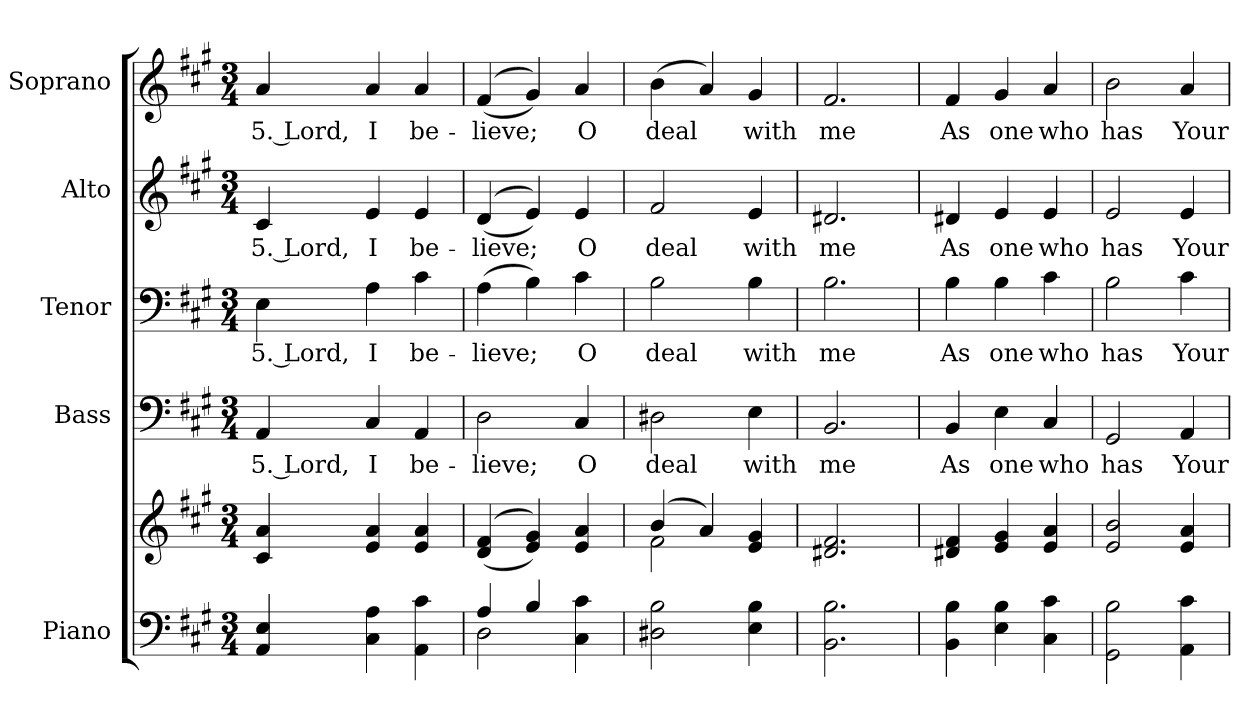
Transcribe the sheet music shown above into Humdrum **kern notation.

**kern	**kern	**kern	**text	**kern	**text	**kern	**text	**kern	**text
*part5	*part5	*part4	*part4	*part3	*part3	*part2	*part2	*part1	*part1
*staff6	*staff5	*staff4	*staff4	*staff3	*staff3	*staff2	*staff2	*staff1	*staff1
*I"Piano	*	*I"Bass	*	*I"Tenor	*	*I"Alto	*	*I"Soprano	*
*I'Pno.	*	*I'B.	*	*I'T.	*	*I'A.	*	*I'S.	*
!!LO:PB:g=z
*clefF4	*clefG2	*clefF4	*	*clefF4	*	*clefG2	*	*clefG2	*
*k[f#c#g#]	*k[f#c#g#]	*k[f#c#g#]	*	*k[f#c#g#]	*	*k[f#c#g#]	*	*k[f#c#g#]	*
*A:	*A:	*A:	*	*A:	*	*A:	*	*A:	*
*M3/4	*M3/4	*M3/4	*	*M3/4	*	*M3/4	*	*M3/4	*
*MM140	*MM140	*MM140	*	*MM140	*	*MM140	*	*MM140	*
=1	=1	=1	=1	=1	=1	=1	=1	=1	=1
!	!	!	!LO:LY:b:color=#000000	!	!	!	!	!	!
!	!	!	!	!	!LO:LY:b:color=#000000	!	!	!	!
!	!	!	!	!	!	!	!LO:LY:b:color=#000000	!	!
!	!	!	!	!	!	!	!	!	!LO:LY:b:color=#000000
4AAi/ 4Ei	4c#i/ 4ai	4AAi/	5. Lord,	4Ei\	5. Lord,	4c#i/	5. Lord,	4ai/	5. Lord,
!	!	!	!LO:LY:b:color=#000000	!	!	!	!	!	!
!	!	!	!	!	!LO:LY:b:color=#000000	!	!	!	!
!	!	!	!	!	!	!	!LO:LY:b:color=#000000	!	!
!	!	!	!	!	!	!	!	!	!LO:LY:b:color=#000000
4C#i\ 4Ai	4ei/ 4ai	4C#i/	I	4Ai\	I	4ei/	I	4ai/	I
!	!	!	!LO:LY:b:color=#000000	!	!	!	!	!	!
!	!	!	!	!	!LO:LY:b:color=#000000	!	!	!	!
!	!	!	!	!	!	!	!LO:LY:b:color=#000000	!	!
!	!	!	!	!	!	!	!	!	!LO:LY:b:color=#000000
4AAi\ 4c#i	4ei/ 4ai	4AAi/	be-	4c#i\	be-	4ei/	be-	4ai/	be-
=2	=2	=2	=2	=2	=2	=2	=2	=2	=2
*^	*	*	*	*	*	*	*	*	*
!	!	!	!	!LO:LY:b:color=#000000	!	!	!	!	!	!
!	!	!	!	!	!	!LO:LY:b:color=#000000	!	!	!	!
!	!	!	!	!	!	!	!	!LO:LY:b:color=#000000	!	!
!	!	!	!	!	!	!	!	!	!	!LO:LY:b:color=#000000
4Ai/	2Di\	((4di/ 4f#i	2Di\	-lieve;	(4Ai\	-lieve;	((4di/	-lieve;	((4f#i/	-lieve;
4Bi/	.	4ei/ 4g#i))	.	.	4Bi\)	.	4ei/))	.	4g#i/))	.
!	!	!	!	!LO:LY:b:color=#000000	!	!	!	!	!	!
!	!	!	!	!	!	!LO:LY:b:color=#000000	!	!	!	!
!	!	!	!	!	!	!	!	!LO:LY:b:color=#000000	!	!
!	!	!	!	!	!	!	!	!	!	!LO:LY:b:color=#000000
4C#i\ 4c#i	4ryy	4ei/ 4ai	4C#i/	O	4c#i\	O	4ei/	O	4ai/	O
*v	*v	*	*	*	*	*	*	*	*	*
=3	=3	=3	=3	=3	=3	=3	=3	=3	=3
*	*^	*	*	*	*	*	*	*	*
*^	*	*	*	*	*	*	*	*	*	*
!	!	!	!	!	!LO:LY:b:color=#000000	!	!	!	!	!	!
*v	*v	*	*	*	*	*	*	*	*	*	*
*^	*	*	*	*	*	*	*	*	*	*
!	!	!	!	!	!	!	!LO:LY:b:color=#000000	!	!	!	!
*v	*v	*	*	*	*	*	*	*	*	*	*
*^	*	*	*	*	*	*	*	*	*	*
!	!	!	!	!	!	!	!	!	!LO:LY:b:color=#000000	!	!
*v	*v	*	*	*	*	*	*	*	*	*	*
*^	*	*	*	*	*	*	*	*	*	*
!	!	!	!	!	!	!	!	!	!	!	!LO:LY:b:color=#000000
*v	*v	*	*	*	*	*	*	*	*	*	*
2D#Xi\ 2Bi	(4bi/	2f#i\	2D#Xi\	deal	2Bi\	deal	2f#i/	deal	(4bi\	deal
.	4ai/)	.	.	.	.	.	.	.	4ai/)	.
!	!	!	!	!LO:LY:b:color=#000000	!	!	!	!	!	!
!	!	!	!	!	!	!LO:LY:b:color=#000000	!	!	!	!
!	!	!	!	!	!	!	!	!LO:LY:b:color=#000000	!	!
!	!	!	!	!	!	!	!	!	!	!LO:LY:b:color=#000000
4Ei\ 4Bi	4ei/ 4g#i	4ryy	4Ei\	with	4Bi\	with	4ei/	with	4g#i/	with
*	*v	*v	*	*	*	*	*	*	*	*
!!LO:PB:g=z
=4	=4	=4	=4	=4	=4	=4	=4	=4	=4
*	*^	*	*	*	*	*	*	*	*
!	!	!	!	!LO:LY:b:color=#000000	!	!	!	!	!	!
*	*v	*v	*	*	*	*	*	*	*	*
*	*^	*	*	*	*	*	*	*	*
!	!	!	!	!	!	!LO:LY:b:color=#000000	!	!	!	!
*	*v	*v	*	*	*	*	*	*	*	*
*	*^	*	*	*	*	*	*	*	*
!	!	!	!	!	!	!	!	!LO:LY:b:color=#000000	!	!
*	*v	*v	*	*	*	*	*	*	*	*
*	*^	*	*	*	*	*	*	*	*
!	!	!	!	!	!	!	!	!	!	!LO:LY:b:color=#000000
*	*v	*v	*	*	*	*	*	*	*	*
2.BBi\ 2.Bi	2.d#Xi/ 2.f#i	2.BBi/	me	2.Bi\	me	2.d#Xi/	me	2.f#i/	me
=5	=5	=5	=5	=5	=5	=5	=5	=5	=5
!	!	!	!LO:LY:b:color=#000000	!	!	!	!	!	!
!	!	!	!	!	!LO:LY:b:color=#000000	!	!	!	!
!	!	!	!	!	!	!	!LO:LY:b:color=#000000	!	!
!	!	!	!	!	!	!	!	!	!LO:LY:b:color=#000000
4BBi\ 4Bi	4d#Xi/ 4f#i	4BBi/	As	4Bi\	As	4d#Xi/	As	4f#i/	As
!	!	!	!LO:LY:b:color=#000000	!	!	!	!	!	!
!	!	!	!	!	!LO:LY:b:color=#000000	!	!	!	!
!	!	!	!	!	!	!	!LO:LY:b:color=#000000	!	!
!	!	!	!	!	!	!	!	!	!LO:LY:b:color=#000000
4Ei\ 4Bi	4ei/ 4g#i	4Ei\	one	4Bi\	one	4ei/	one	4g#i/	one
!	!	!	!LO:LY:b:color=#000000	!	!	!	!	!	!
!	!	!	!	!	!LO:LY:b:color=#000000	!	!	!	!
!	!	!	!	!	!	!	!LO:LY:b:color=#000000	!	!
!	!	!	!	!	!	!	!	!	!LO:LY:b:color=#000000
4C#i\ 4c#i	4ei/ 4ai	4C#i/	who	4c#i\	who	4ei/	who	4ai/	who
=6	=6	=6	=6	=6	=6	=6	=6	=6	=6
!	!	!	!LO:LY:b:color=#000000	!	!	!	!	!	!
!	!	!	!	!	!LO:LY:b:color=#000000	!	!	!	!
!	!	!	!	!	!	!	!LO:LY:b:color=#000000	!	!
!	!	!	!	!	!	!	!	!	!LO:LY:b:color=#000000
2GG#i\ 2Bi	2ei/ 2bi	2GG#i/	has	2Bi\	has	2ei/	has	2bi\	has
!	!	!	!LO:LY:b:color=#000000	!	!	!	!	!	!
!	!	!	!	!	!LO:LY:b:color=#000000	!	!	!	!
!	!	!	!	!	!	!	!LO:LY:b:color=#000000	!	!
!	!	!	!	!	!	!	!	!	!LO:LY:b:color=#000000
4AAi\ 4c#i	4ei/ 4ai	4AAi/	Your	4c#i\	Your	4ei/	Your	4ai/	Your
=	=	=	=	=	=	=	=	=	=
*-	*-	*-	*-	*-	*-	*-	*-	*-	*-
